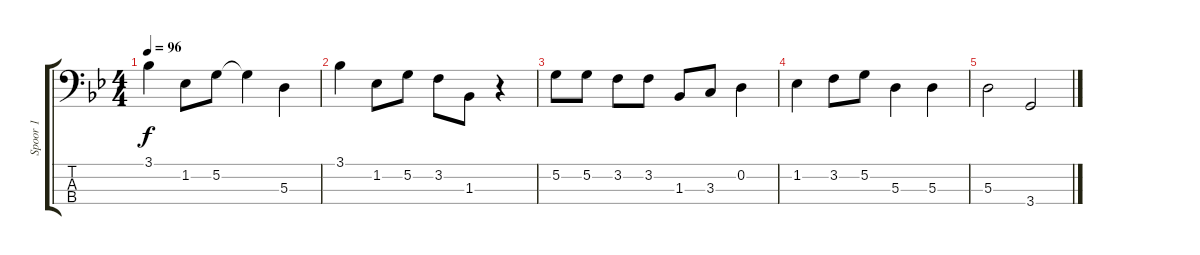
\track ("Spoor 1" "Spoor 1") {instrument acousticbass}
\staff {score tabs}
\tuning (G2 D2 A1 E1) {hide}
\ts (4 4)
\tempo 96
\clef f4
\ks bb
3.1.4{dy f} 1.2.8 5.2.8 5.2{t}.4 5.3.4 |
3.1.4 1.2.8 5.2.8 3.2.8 1.3.8 r.4 |
5.2.8 5.2.8 3.2.8 3.2.8 1.3.8 3.3.8 0.2.4 |
1.2.4 3.2.8 5.2.8 5.3.4 5.3.4 |
5.3.2 3.4.2
